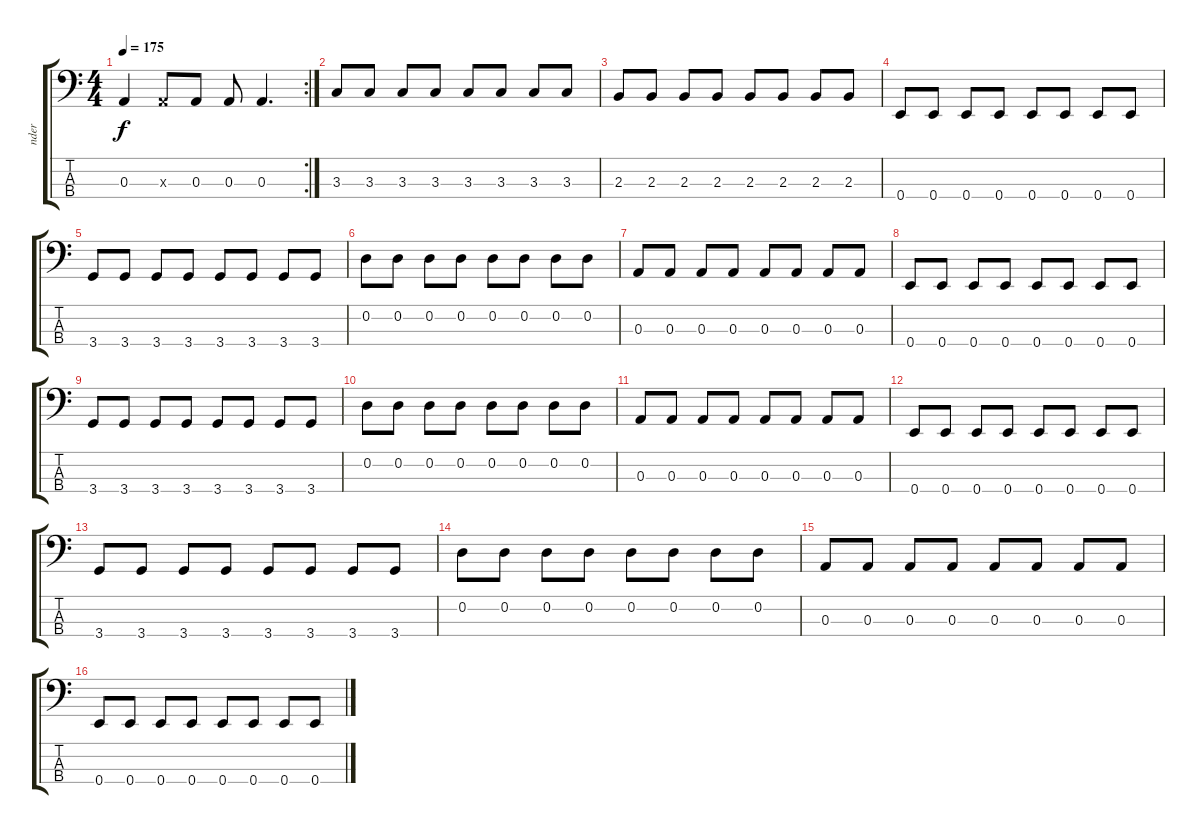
\track ("nder" "nder") {instrument slapbass1}
\staff {score tabs}
\tuning (G2 D2 A1 E1) {hide}
\rc 2
\ts (4 4)
\tempo 175
\clef f4
\ks c
0.3.4{dy f} 0.3{x}.8 0.3.8 0.3.8 0.3.4{d} |
3.3.8 3.3.8 3.3.8 3.3.8 3.3.8 3.3.8 3.3.8 3.3.8 |
2.3.8 2.3.8 2.3.8 2.3.8 2.3.8 2.3.8 2.3.8 2.3.8 |
0.4.8 0.4.8 0.4.8 0.4.8 0.4.8 0.4.8 0.4.8 0.4.8 |
3.4.8 3.4.8 3.4.8 3.4.8 3.4.8 3.4.8 3.4.8 3.4.8 |
0.2.8 0.2.8 0.2.8 0.2.8 0.2.8 0.2.8 0.2.8 0.2.8 |
0.3.8 0.3.8 0.3.8 0.3.8 0.3.8 0.3.8 0.3.8 0.3.8 |
0.4.8 0.4.8 0.4.8 0.4.8 0.4.8 0.4.8 0.4.8 0.4.8 |
3.4.8 3.4.8 3.4.8 3.4.8 3.4.8 3.4.8 3.4.8 3.4.8 |
0.2.8 0.2.8 0.2.8 0.2.8 0.2.8 0.2.8 0.2.8 0.2.8 |
0.3.8 0.3.8 0.3.8 0.3.8 0.3.8 0.3.8 0.3.8 0.3.8 |
0.4.8 0.4.8 0.4.8 0.4.8 0.4.8 0.4.8 0.4.8 0.4.8 |
3.4.8 3.4.8 3.4.8 3.4.8 3.4.8 3.4.8 3.4.8 3.4.8 |
0.2.8 0.2.8 0.2.8 0.2.8 0.2.8 0.2.8 0.2.8 0.2.8 |
0.3.8 0.3.8 0.3.8 0.3.8 0.3.8 0.3.8 0.3.8 0.3.8 |
0.4.8 0.4.8 0.4.8 0.4.8 0.4.8 0.4.8 0.4.8 0.4.8
